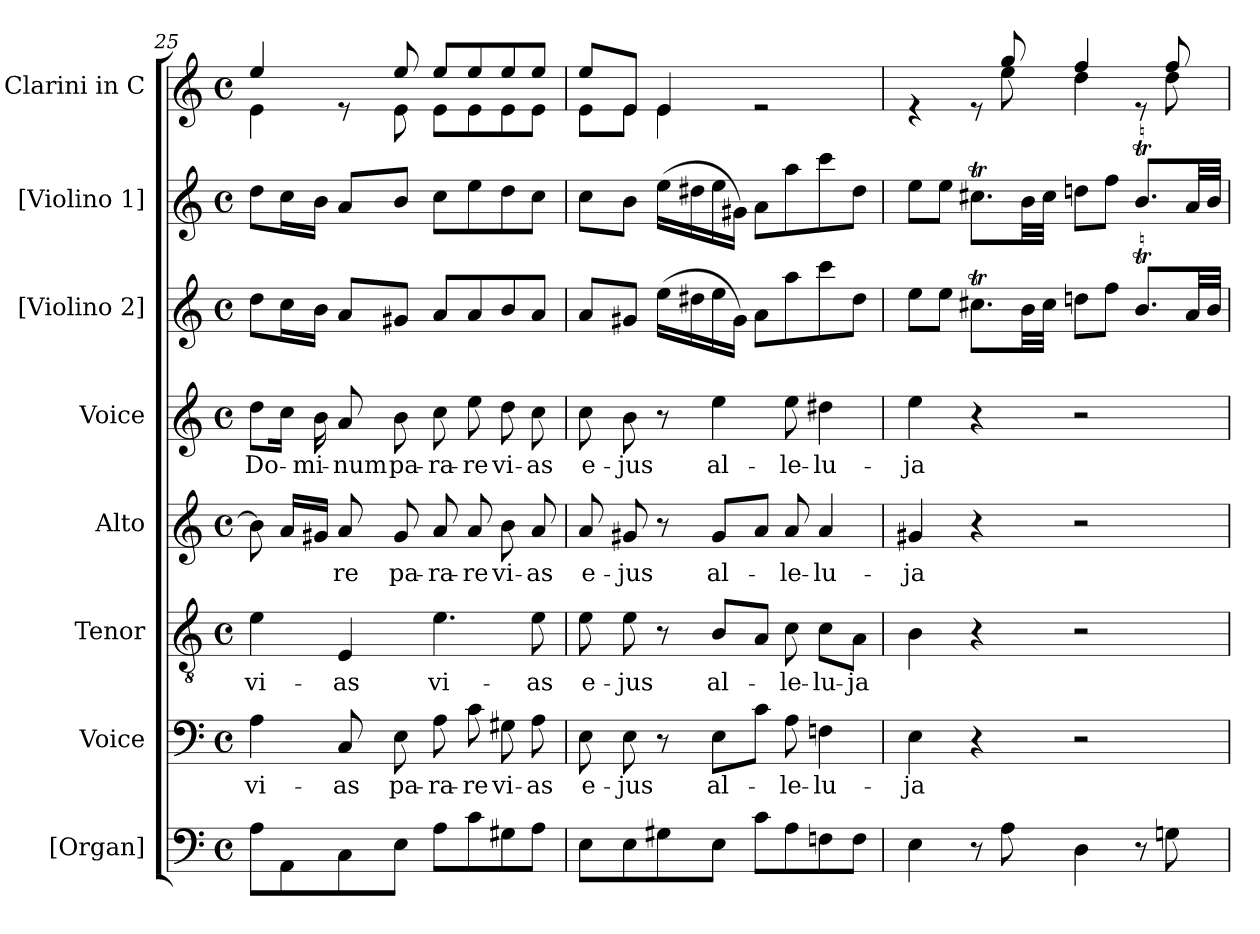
**kern	**kern	**text	**kern	**text	**kern	**text	**kern	**text	**kern	**kern	**kern
*part8	*part7	*part7	*part6	*part6	*part5	*part5	*part4	*part4	*part3	*part2	*part1
*staff8	*staff7	*staff7	*staff6	*staff6	*staff5	*staff5	*staff4	*staff4	*staff3	*staff2	*staff1
*I"[Organ]	*I"Voice	*	*I"Tenor	*	*I"Alto	*	*I"Voice	*	*I"[Violino 2]	*I"[Violino 1]	*I"Clarini in C
*	*	*	*	*	*I'A	*	*	*	*I'Vln	*I'Vln	*
!!LO:PB:g=z
*clefF4	*clefF4	*	*clefGv2	*	*clefG2	*	*clefG2	*	*clefG2	*clefG2	*clefG2
*k[]	*k[]	*	*k[]	*	*k[]	*	*k[]	*	*k[]	*k[]	*k[]
*M4/4	*M4/4	*	*M4/4	*	*M4/4	*	*M4/4	*	*M4/4	*M4/4	*M4/4
*met(c)	*met(c)	*	*met(c)	*	*met(c)	*	*met(c)	*	*met(c)	*met(c)	*met(c)
=25	=25	=25	=25	=25	=25	=25	=25	=25	=25	=25	=25
!	!	!LO:LY:b	!	!LO:LY:b	!	!	!	!LO:LY:b	!	!	!
*	*	*	*	*	*	*	*	*	*	*	*^
8A\L	4A\	vi-	4e\	vi-	8b\]	.	8dd\L	Do-	8dd\L	8dd\L	4ee/	4e\
8AA\	.	.	.	.	16a/LL	.	16cc\Jk	.	16cc\L	16cc\L	.	.
!	!	!	!	!	!	!	!	!LO:LY:b	!	!	!	!
.	.	.	.	.	16g#X/JJ	.	16b\	-mi-	16b\JJ	16b\JJ	.	.
!	!	!LO:LY:b	!	!LO:LY:b	!	!LO:LY:b	!	!LO:LY:b	!	!	!	!
8C\	8C/	-as	4E/	-as	8a/	re	8a/	-num	8a/L	8a/L	8re	8ryy
!	!	!LO:LY:b	!	!	!	!LO:LY:b	!	!LO:LY:b	!	!	!	!
8E\J	8E\	pa-	.	.	8g#/	pa-	8b\	pa-	8g#X/J	8b/J	8ee/	8e\
!	!	!LO:LY:b	!	!LO:LY:b	!	!LO:LY:b	!	!LO:LY:b	!	!	!	!
8A\L	8A\	-ra-	4.e\	vi-	8a/	-ra-	8cc\	-ra-	8a/L	8cc\L	8ee/L	8e\L
!	!	!LO:LY:b	!	!	!	!LO:LY:b	!	!LO:LY:b	!	!	!	!
8c\	8c\	-re	.	.	8a/	-re	8ee\	-re	8a/	8ee\	8ee/	8e\
!	!	!LO:LY:b	!	!	!	!LO:LY:b	!	!LO:LY:b	!	!	!	!
8G#X\	8G#X\	vi-	.	.	8b\	vi-	8dd\	vi-	8b/	8dd\	8ee/	8e\
!	!	!LO:LY:b	!	!LO:LY:b	!	!LO:LY:b	!	!LO:LY:b	!	!	!	!
8A\J	8A\	-as	8e\	-as	8a/	-as	8cc\	-as	8a/J	8cc\J	8ee/J	8e\J
=26	=26	=26	=26	=26	=26	=26	=26	=26	=26	=26	=26	=26
!	!	!LO:LY:b	!	!LO:LY:b	!	!LO:LY:b	!	!LO:LY:b	!	!	!	!
8E\L	8E\	e-	8e\	e-	8a/	e-	8cc\	e-	8a/L	8cc\L	8ee/L	8e\L
!	!	!LO:LY:b	!	!LO:LY:b	!	!LO:LY:b	!	!LO:LY:b	!	!	!	!
8E\	8E\	-jus	8e\	-jus	8g#X/	-jus	8b\	-jus	8g#X/J	8b\J	8e/J	8e\J
8G#X\	8r	.	8r	.	8r	.	8r	.	(16ee\LL	(16ee\LL	4e/	4e\
.	.	.	.	.	.	.	.	.	16dd#X\	16dd#X\	.	.
!	!	!LO:LY:b	!	!LO:LY:b	!	!LO:LY:b	!	!LO:LY:b	!	!	!	!
8E\J	8E\L	al-	8B/L	al-	8g#/L	al-	4ee\	al-	16ee\	16ee\	.	.
.	.	.	.	.	.	.	.	.	16g#\JJ)	16g#X\JJ)	.	.
8c\L	8c\J	.	8A/J	.	8a/J	.	.	.	8a\L	8a\L	2re	2ryy
!	!	!LO:LY:b	!	!LO:LY:b	!	!LO:LY:b	!	!LO:LY:b	!	!	!	!
8A\	8A\	-le-	8c\	-le-	8a/	-le-	8ee\	-le-	8aa\	8aa\	.	.
!	!	!LO:LY:b	!	!LO:LY:b	!	!LO:LY:b	!	!LO:LY:b	!	!	!	!
8Fn\	4Fn\	-lu-	8c\L	-lu-	4a/	-lu-	4dd#X\	-lu-	8ccc\	8ccc\	.	.
!	!	!	!	!LO:LY:b	!	!	!	!	!	!	!	!
8F\J	.	.	8A\J	-ja	.	.	.	.	8dd#\J	8dd#\J	.	.
=27	=27	=27	=27	=27	=27	=27	=27	=27	=27	=27	=27	=27
!	!	!LO:LY:b	!	!	!	!LO:LY:b	!	!LO:LY:b	!	!	!	!
4E\	4E\	-ja	4B\	.	4g#X/	-ja	4ee\	-ja	8ee\L	8ee\L	4re	4.ryy
.	.	.	.	.	.	.	.	.	8ee\J	8ee\J	.	.
8r	4r	.	4r	.	4r	.	4r	.	8.cc#Xt\L	8.cc#Xt\L	8re	.
8A\	.	.	.	.	.	.	.	.	.	.	8gg/	8ee\
.	.	.	.	.	.	.	.	.	32b\LL	32b\LL	.	.
.	.	.	.	.	.	.	.	.	32cc#\JJJ	32cc#\JJJ	.	.
4D\	2r	.	2r	.	2r	.	2r	.	8ddn\L	8ddn\L	4ff/	4dd\
.	.	.	.	.	.	.	.	.	8ff\J	8ff\J	.	.
8r	.	.	.	.	.	.	.	.	8.bt/L	8.bt/L	8re	8ryy
8Gn\	.	.	.	.	.	.	.	.	.	.	8ff/	8dd\
.	.	.	.	.	.	.	.	.	32a/LL	32a/LL	.	.
.	.	.	.	.	.	.	.	.	32b/JJJ	32b/JJJ	.	.
*	*	*	*	*	*	*	*	*	*	*	*v	*v
=	=	=	=	=	=	=	=	=	=	=	=
*-	*-	*-	*-	*-	*-	*-	*-	*-	*-	*-	*-
